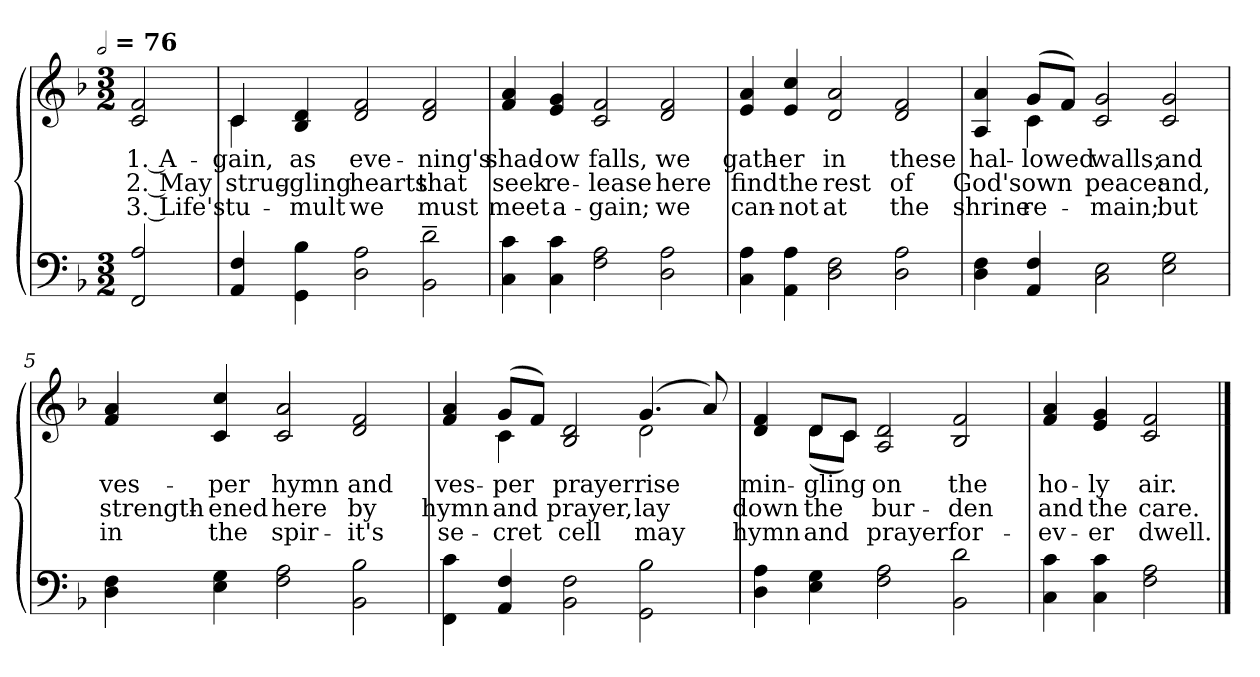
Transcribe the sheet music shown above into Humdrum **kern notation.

**kern	**kern	**text	**text	**text
*part1	*part1	*part1	*part1	*part1
*staff2	*staff1	*staff1	*staff1	*staff1
*clefF4	*clefG2	*	*	*
*k[b-]	*k[b-]	*	*	*
!!LO:TX:omd:t=[half] = 76
*M3/2	*M3/2	*	*	*
*MM152	*MM152	*	*	*
=	=	=	=	=
2FF/ 2A/	2c/ 2f/	1. A-	2. May	3. Life's
=1	=1	=1	=1	=1
*	*^	*	*	*
4AA/ 4F/	4c/	4c\	-gain,	strug-	tu-
4GG\ 4B-\	4B-/ 4d/	4ryy	as	-gling	-mult
2D\ 2A\	2d/ 2f/	2ryy	eve-	hearts	we
2BB-~\ 2d~\	2d/ 2f/	2ryy	-ning's	that	must
*	*v	*v	*	*	*
=2	=2	=2	=2	=2
4C\ 4c\	4f/ 4a/	shad-	seek	meet
4C\ 4c\	4e/ 4g/	-ow	re-	a-
2F\ 2A\	2c/ 2f/	falls,	-lease	-gain;
2D\ 2A\	2d/ 2f/	we	here	we
!!LO:LB:g=z
=3	=3	=3	=3	=3
4C\ 4A\	4e/ 4a/	gath-	find	can-
4AA\ 4A\	4e/ 4cc/	-er	the	-not
2D\ 2F\	2d/ 2a/	in	rest	at
2D\ 2A\	2d/ 2f/	these	of	the
=4	=4	=4	=4	=4
*	*^	*	*	*
4D\ 4F\	4A/ 4a/	4ryy	hal-	God's	shrine
4AA/ 4F/	(8gL	4c\	-lowed	own	re-
.	8fJ)	.	.	.	.
2C\ 2E\	2c/ 2g/	2ryy	walls;	peace:	-main;
2E\ 2G\	2c/ 2g/	2ryy	and	and,	but
*	*v	*v	*	*	*
=5	=5	=5	=5	=5
4D\ 4F\	4f/ 4a/	ves-	strength-	in
4E\ 4G\	4c/ 4cc/	-per	-ened	the
2F\ 2A\	2c/ 2a/	hymn	here	spir-
2BB-\ 2B-\	2d/ 2f/	and	by	-it's
!!LO:LB:g=z
=6	=6	=6	=6	=6
*	*^	*	*	*
4FF\ 4c\	4f/ 4a/	4ryy	ves-	hymn	se-
4AA/ 4F/	(8gL	4c\	-per	and	-cret
.	8fJ)	.	.	.	.
2BB-\ 2F\	2B-/ 2d/	2ryy	prayer	prayer,	cell
2GG\ 2B-\	(>4.g/	2d\	rise	lay	may
.	8a/)	.	.	.	.
=7	=7	=7	=7	=7	=7
4D\ 4A\	4d/ 4f/	4ryy	min-	down	hymn
4E\ 4G\	8dL	(8dL	-gling	the	and
.	8cJ	8cJ)	.	.	.
2F\ 2A\	2A/ 2d/	2ryy	on	bur-	prayer
2BB-\ 2d\	2B-/ 2f/	2ryy	the	-den	for-
*	*v	*v	*	*	*
=8	=8	=8	=8	=8
4C\ 4c\	4f/ 4a/	ho-	and	-ev-
4C\ 4c\	4e/ 4g/	-ly	the	-er
2F\ 2A\	2c/ 2f/	air.	care.	dwell.
==	==	==	==	==
*-	*-	*-	*-	*-
